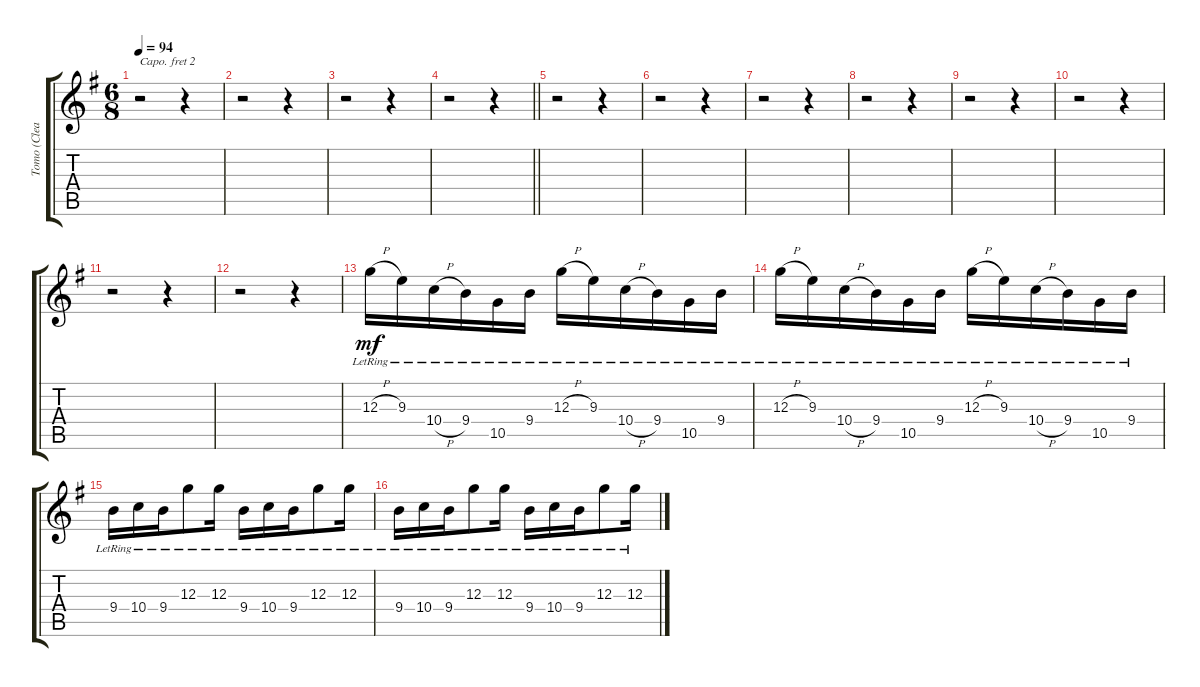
\track ("Tomo (Clean)" "Tomo (Clea") {instrument electricguitarclean}
\staff {score tabs}
\capo 2
\tuning (D4 A3 F3 C3 G2 D2) {hide}
\ts (6 8)
\tempo 94
\clef g2
\ks g
r.2{dy f} r.4 |
r.2 r.4 |
r.2 r.4 |
\barLineRight lightlight
r.2 r.4 |
r.2 r.4 |
r.2 r.4 |
r.2 r.4 |
r.2 r.4 |
r.2 r.4 |
r.2 r.4 |
r.2 r.4 |
r.2 r.4 |
12.3{h lr}.16{dy mf} 9.3{lr}.16 10.4{h lr}.16 9.4{lr}.16 10.5{lr}.16 9.4{lr}.16 12.3{h lr}.16 9.3{lr}.16 10.4{h lr}.16 9.4{lr}.16 10.5{lr}.16 9.4{lr}.16 |
12.3{h lr}.16 9.3{lr}.16 10.4{h lr}.16 9.4{lr}.16 10.5{lr}.16 9.4{lr}.16 12.3{h lr}.16 9.3{lr}.16 10.4{h lr}.16 9.4{lr}.16 10.5{lr}.16 9.4{lr}.16 |
9.4{lr}.16 10.4{lr}.16 9.4{lr}.16 12.3{lr}.8 12.3{lr}.16 9.4{lr}.16 10.4{lr}.16 9.4{lr}.16 12.3{lr}.8 12.3{lr}.16 |
9.4{lr}.16 10.4{lr}.16 9.4{lr}.16 12.3{lr}.8 12.3{lr}.16 9.4{lr}.16 10.4{lr}.16 9.4{lr}.16 12.3{lr}.8 12.3{lr}.16
